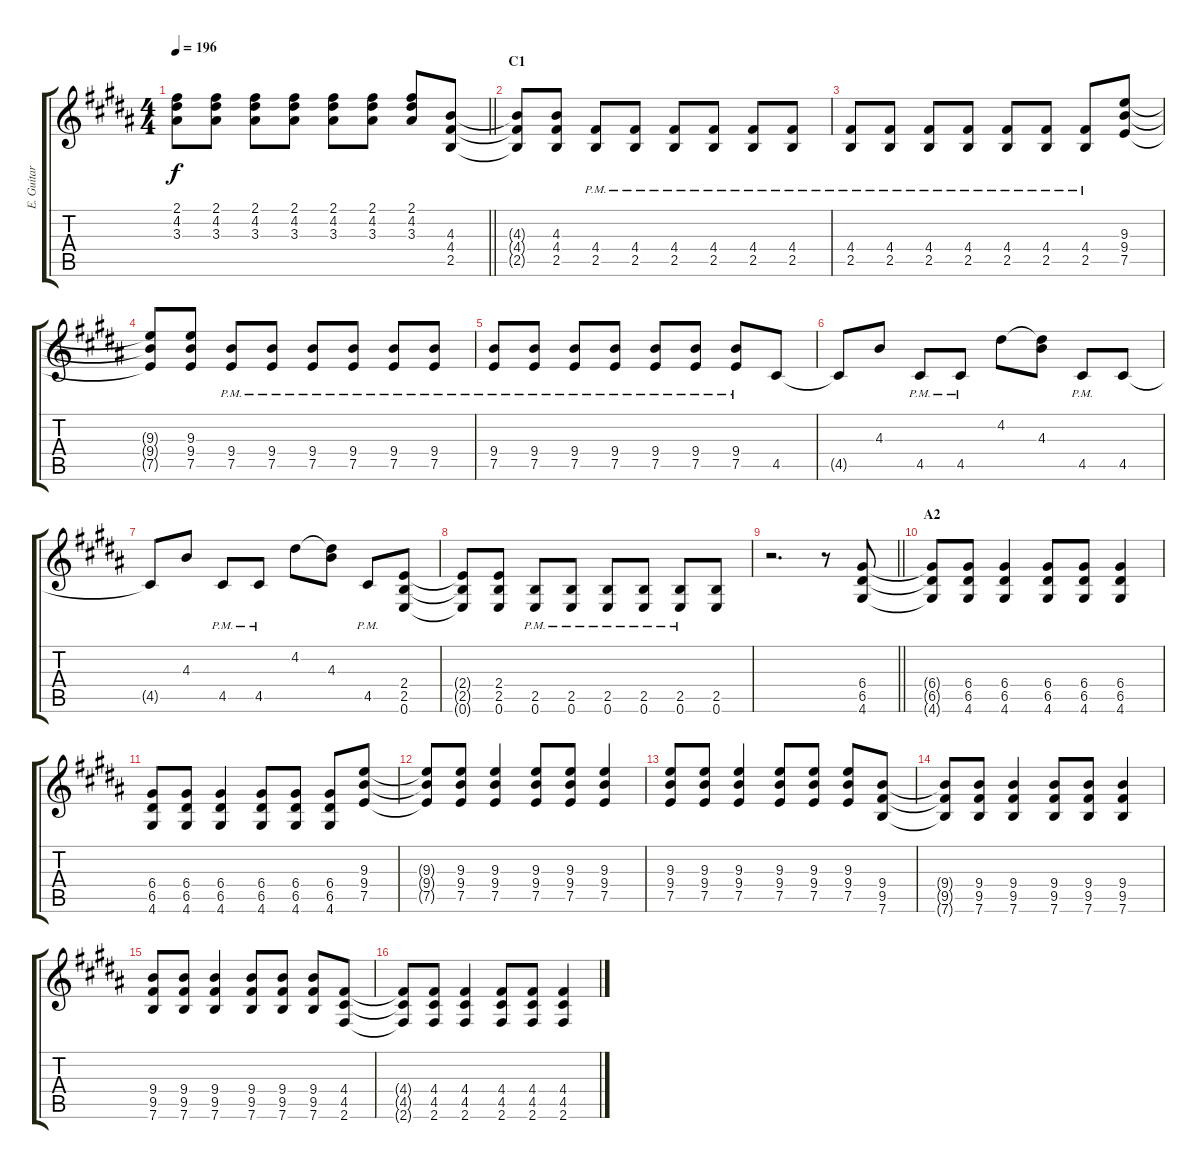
\track ("E. Guitar II" "E. Guitar ") {instrument distortionguitar}
\staff {score tabs}
\tuning (E4 B3 G3 D3 A2 E2) {hide}
\ts (4 4)
\tempo 196
\clef g2
\barLineRight lightlight
\ks b
(2.1{t} 4.2{t} 3.3{t}).8{dy f} (2.1 4.2 3.3).8 (2.1 4.2 3.3).8 (2.1 4.2 3.3).8 (2.1 4.2 3.3).8 (2.1 4.2 3.3).8 (2.1 4.2 3.3).8 (4.3 4.4 2.5).8 |
\section ("" "C1")
(4.3{t} 4.4{t} 2.5{t}).8 (4.3 4.4 2.5).8 (4.4{pm} 2.5{pm}).8 (4.4{pm} 2.5{pm}).8 (4.4{pm} 2.5{pm}).8 (4.4{pm} 2.5{pm}).8 (4.4{pm} 2.5{pm}).8 (4.4{pm} 2.5{pm}).8 |
(4.4{pm} 2.5{pm}).8 (4.4{pm} 2.5{pm}).8 (4.4{pm} 2.5{pm}).8 (4.4{pm} 2.5{pm}).8 (4.4{pm} 2.5{pm}).8 (4.4{pm} 2.5{pm}).8 (4.4{pm} 2.5{pm}).8 (9.3 9.4 7.5).8 |
(9.3{t} 9.4{t} 7.5{t}).8 (9.3 9.4 7.5).8 (9.4{pm} 7.5{pm}).8 (9.4{pm} 7.5{pm}).8 (9.4{pm} 7.5{pm}).8 (9.4{pm} 7.5{pm}).8 (9.4{pm} 7.5{pm}).8 (9.4{pm} 7.5{pm}).8 |
(9.4{pm} 7.5{pm}).8 (9.4{pm} 7.5{pm}).8 (9.4{pm} 7.5{pm}).8 (9.4{pm} 7.5{pm}).8 (9.4{pm} 7.5{pm}).8 (9.4{pm} 7.5{pm}).8 (9.4{pm} 7.5{pm}).8 4.5.8 |
4.5{t}.8 4.3.8 4.5{pm}.8 4.5{pm}.8 4.2.8 (4.2{t} 4.3).8 4.5{pm}.8 4.5.8 |
4.5{t}.8 4.3.8 4.5{pm}.8 4.5{pm}.8 4.2.8 (4.2{t} 4.3).8 4.5{pm}.8 (2.4 2.5 0.6).8 |
(2.4{t} 2.5{t} 0.6{t}).8 (2.4 2.5 0.6).8 (2.5{pm} 0.6{pm}).8 (2.5{pm} 0.6{pm}).8 (2.5{pm} 0.6{pm}).8 (2.5{pm} 0.6{pm}).8 (2.5{pm} 0.6{pm}).8 (2.5 0.6).8 |
\barLineRight lightlight
r.2{d} r.8 (6.4 6.5 4.6).8 |
\section ("" "A2")
(6.4{t} 6.5{t} 4.6{t}).8 (6.4 6.5 4.6).8 (6.4 6.5 4.6).4 (6.4 6.5 4.6).8 (6.4 6.5 4.6).8 (6.4 6.5 4.6).4 |
(6.4 6.5 4.6).8 (6.4 6.5 4.6).8 (6.4 6.5 4.6).4 (6.4 6.5 4.6).8 (6.4 6.5 4.6).8 (6.4 6.5 4.6).8 (9.3 9.4 7.5).8 |
(9.3{t} 9.4{t} 7.5{t}).8 (9.3 9.4 7.5).8 (9.3 9.4 7.5).4 (9.3 9.4 7.5).8 (9.3 9.4 7.5).8 (9.3 9.4 7.5).4 |
(9.3 9.4 7.5).8 (9.3 9.4 7.5).8 (9.3 9.4 7.5).4 (9.3 9.4 7.5).8 (9.3 9.4 7.5).8 (9.3 9.4 7.5).8 (9.4 9.5 7.6).8 |
(9.4{t} 9.5{t} 7.6{t}).8 (9.4 9.5 7.6).8 (9.4 9.5 7.6).4 (9.4 9.5 7.6).8 (9.4 9.5 7.6).8 (9.4 9.5 7.6).4 |
(9.4 9.5 7.6).8 (9.4 9.5 7.6).8 (9.4 9.5 7.6).4 (9.4 9.5 7.6).8 (9.4 9.5 7.6).8 (9.4 9.5 7.6).8 (4.4 4.5 2.6).8 |
(4.4{t} 4.5{t} 2.6{t}).8 (4.4 4.5 2.6).8 (4.4 4.5 2.6).4 (4.4 4.5 2.6).8 (4.4 4.5 2.6).8 (4.4 4.5 2.6).4
